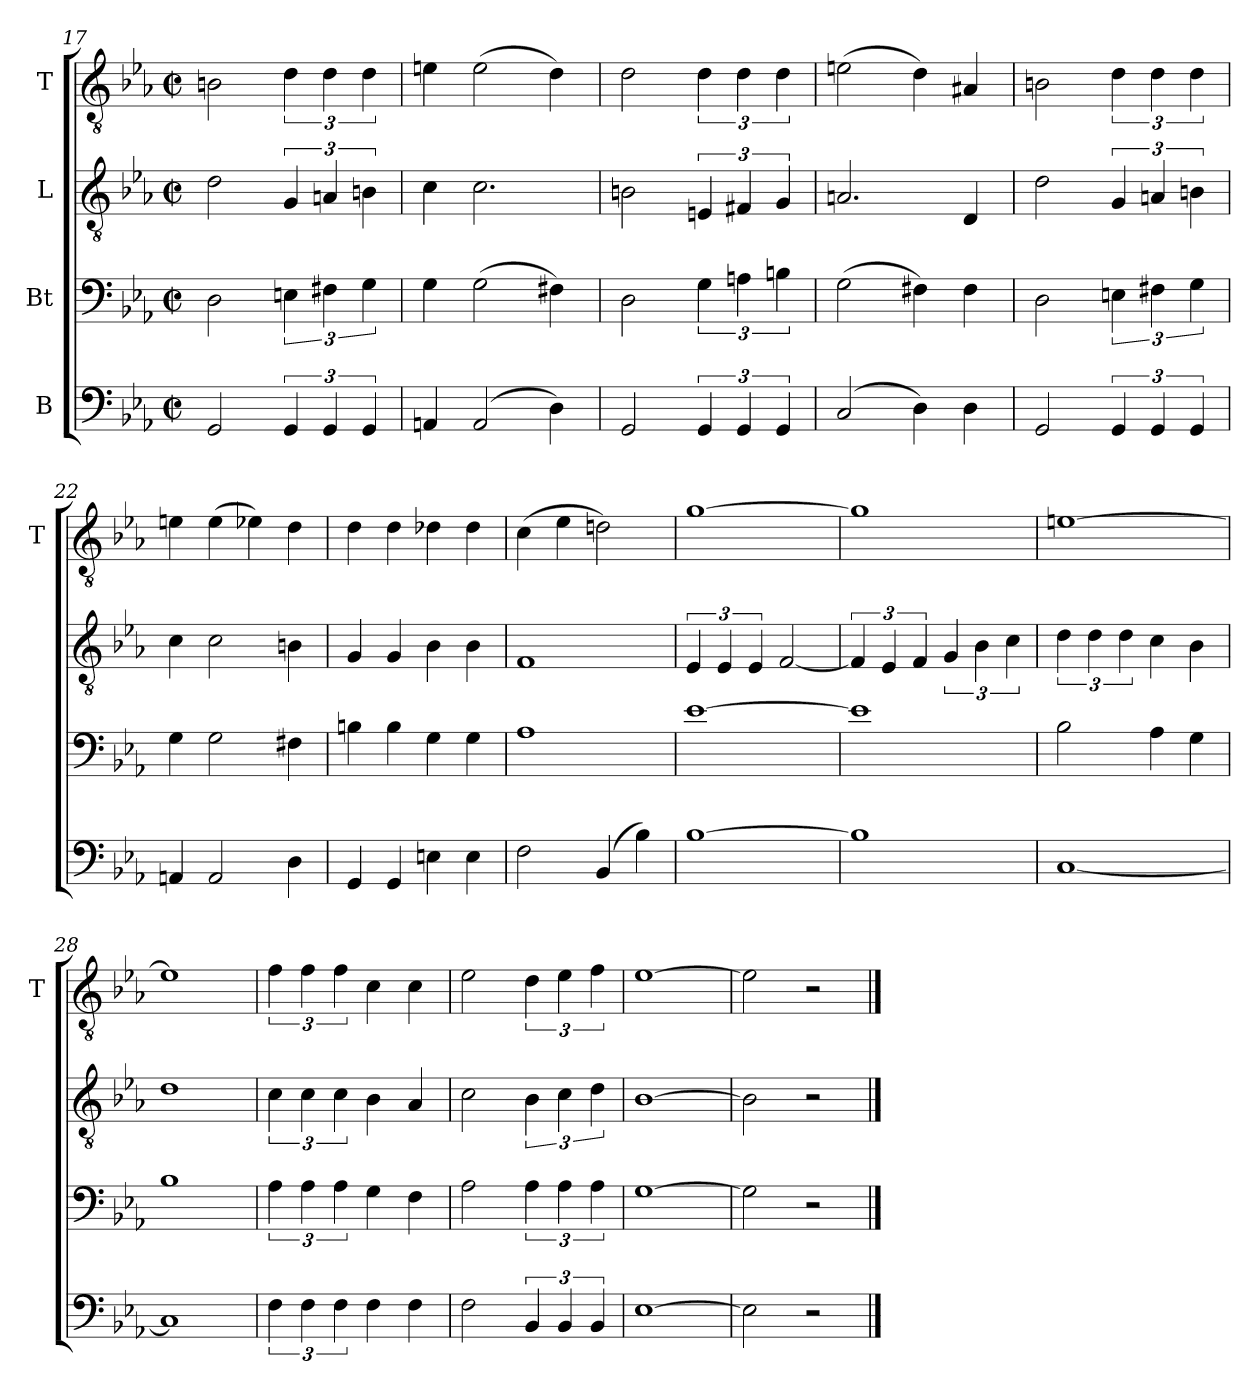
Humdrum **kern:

**kern	**kern	**kern	**kern
*part4	*part3	*part2	*part1
*staff4	*staff3	*staff2	*staff1
*I"B	*I"Bt	*I"L	*I"T
*	*	*	*I'T
*clefF4	*clefF4	*clefGv2	*clefGv2
*k[b-e-a-]	*k[b-e-a-]	*k[b-e-a-]	*k[b-e-a-]
*E-:	*E-:	*E-:	*E-:
*M2/2	*M2/2	*M2/2	*M2/2
*met(c|)	*met(c|)	*met(c|)	*met(c|)
=17	=17	=17	=17
2GG	2D	2d	2Bn
6GG	6En	6G	6d
6GG	6F#X	6An	6d
6GG	6G	6Bn	6d
=18	=18	=18	=18
4AAn	4G	4c	4en
(2AA	(2G	2.c	(2e
4D)	4F#X)	.	4d)
=19	=19	=19	=19
2GG	2D	2Bn	2d
6GG	6G	6En	6d
6GG	6An	6F#X	6d
6GG	6Bn	6G	6d
=20	=20	=20	=20
(2C	(2G	2.An	(2en
4D)	4F#X)	.	4d)
4D	4F#	4D	4A#X
=21	=21	=21	=21
2GG	2D	2d	2Bn
6GG	6En	6G	6d
6GG	6F#X	6An	6d
6GG	6G	6Bn	6d
=22	=22	=22	=22
4AAn	4G	4c	4en
2AA	2G	2c	(4e
.	.	.	4e-X)
4D	4F#X	4Bn	4d
=23	=23	=23	=23
4GG	4Bn	4G	4d
4GG	4B	4G	4d
4En	4G	4B-	4d-X
4E	4G	4B-	4d-
=24	=24	=24	=24
2F	1A-	1F	(4c
.	.	.	4e-
(4BB-	.	.	2dn)
4B-)	.	.	.
=25	=25	=25	=25
[1B-	[1e-	6E-	[1g
.	.	6E-	.
.	.	6E-	.
.	.	[2F	.
=26	=26	=26	=26
1B-]	1e-]	6F]	1g]
.	.	6E-	.
.	.	6F	.
.	.	6G	.
.	.	6B-	.
.	.	6c	.
=27	=27	=27	=27
[1C	2B-	6d	[1en
.	.	6d	.
.	.	6d	.
.	4A-	4c	.
.	4G	4B-	.
=28	=28	=28	=28
1C]	1B-	1d	1e]
=29	=29	=29	=29
6F	6A-	6c	6f
6F	6A-	6c	6f
6F	6A-	6c	6f
4F	4G	4B-	4c
4F	4F	4A-	4c
=30	=30	=30	=30
2F	2A-	2c	2e-
6BB-	6A-	6B-	6d
6BB-	6A-	6c	6e-
6BB-	6A-	6d	6f
=31	=31	=31	=31
[1E-	[1G	[1B-	[1e-
=32	=32	=32	=32
2E-]	2G]	2B-]	2e-]
2r	2r	2r	2r
==	==	==	==
*-	*-	*-	*-
